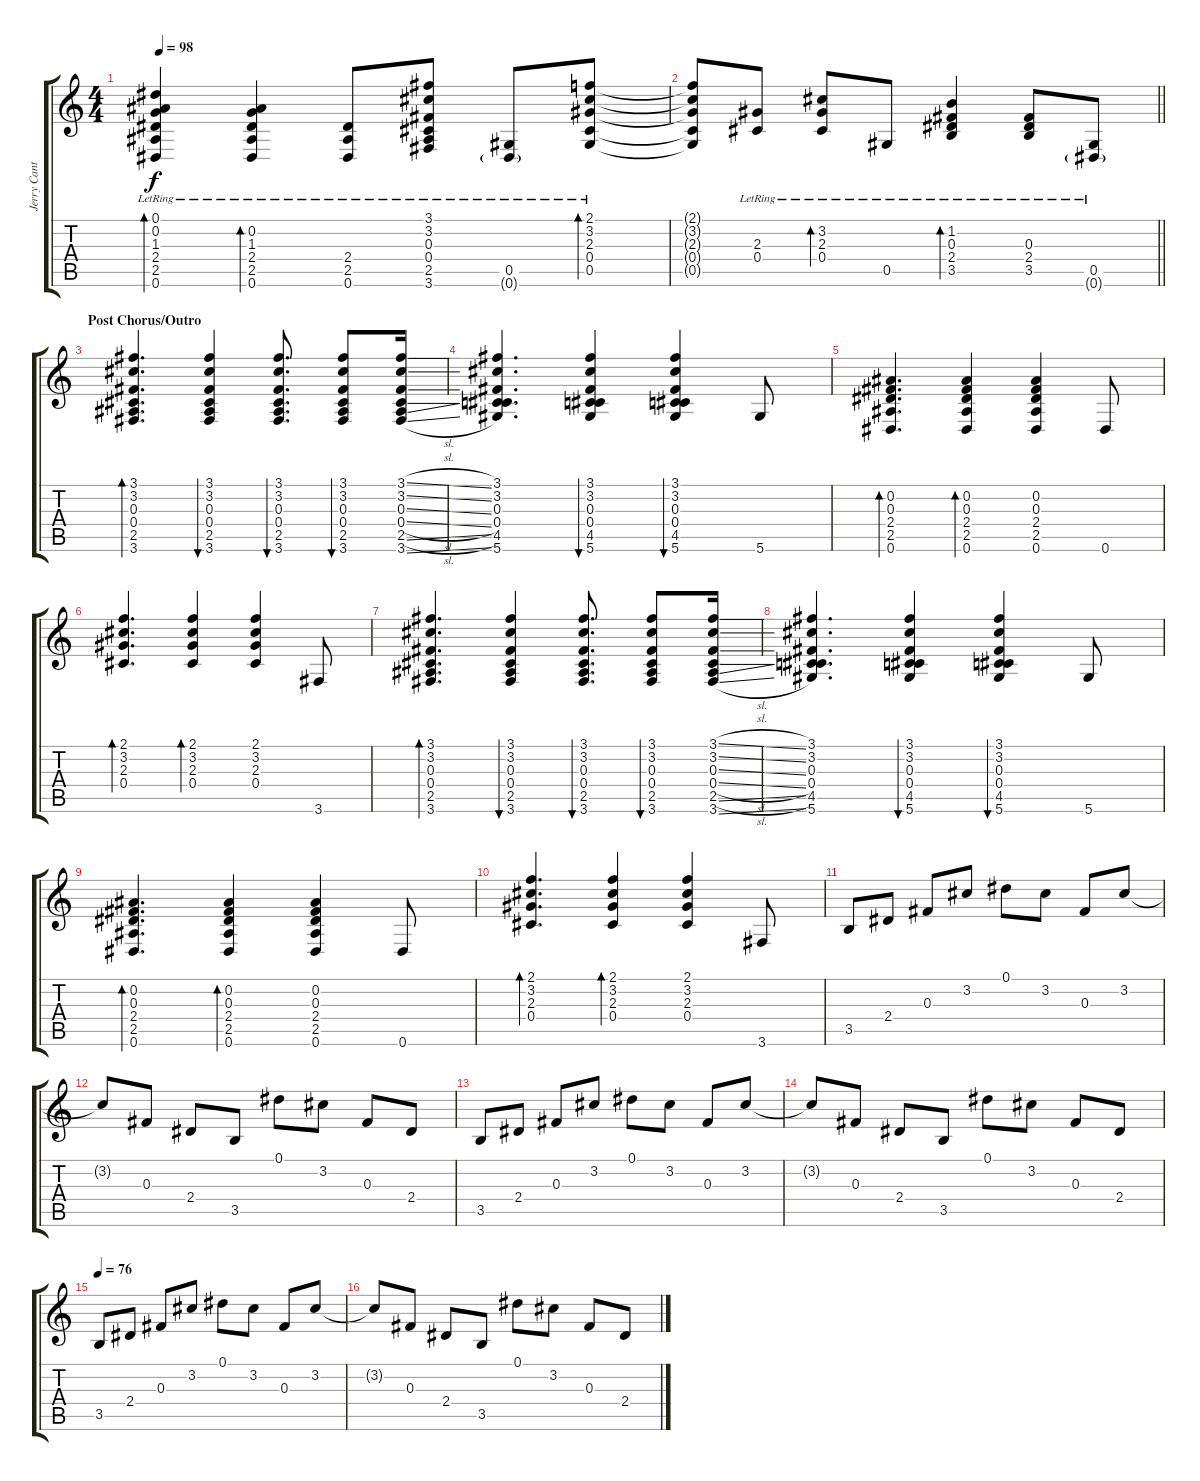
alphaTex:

\track ("Jerry Cantrell Guitar" "Jerry Cant") {instrument acousticguitarsteel}
\staff {score tabs}
\tuning (Eb4 Bb3 Gb3 Db3 Ab2 Eb2) {hide}
\ts (4 4)
\tempo 98
\clef g2
\ks c
(0.1 0.2 1.3 2.4 2.5{lr} 0.6{lr}).4{bd 60 dy f} (0.2{lr} 1.3{lr} 2.4{lr} 2.5{lr} 0.6{lr}).4{bd 120} (2.4{lr} 2.5{lr} 0.6{lr}).8 (3.1{lr} 3.2{lr} 0.3{lr} 0.4{lr} 2.5{lr} 3.6{lr}).8 (0.5{lr} 0.6{g lr}).8 (2.1{lr} 3.2{lr} 2.3{lr} 0.4{lr} 0.5{lr}).8{bd 120} |
\barLineRight lightlight
(2.1{t} 3.2{t} 2.3{t} 0.4{t} 0.5{t}).8 (2.3{lr} 0.4{lr}).8 (3.2{lr} 2.3{lr} 0.4{lr}).8{bd 120} 0.5{lr}.8 (1.2{lr} 0.3{lr} 2.4{lr} 3.5{lr}).4{bd 120} (0.3{lr} 2.4{lr} 3.5{lr}).8 (0.5{lr} 0.6{g lr}).8 |
\section ("" "Post Chorus/Outro")
(3.1 3.2 0.3 0.4 2.5 3.6).4{d bd 60} (3.1 3.2 0.3 0.4 2.5 3.6).4{bu 60} (3.1 3.2 0.3 0.4 2.5 3.6).8{d bu 60} (3.1 3.2 0.3 0.4 2.5 3.6).8{bu 60} (3.1{sl} 3.2{sl} 0.3{sl} 0.4{sl} 2.5{sl} 3.6{sl}).16 |
(3.1 3.2 0.3 0.4 4.5 5.6).4{d} (3.1 3.2 0.3 0.4 4.5 5.6).4{bu 60} (3.1 3.2 0.3 0.4 4.5 5.6).4{bu 60} 5.6.8 |
(0.2 0.3 2.4 2.5 0.6).4{d bd 60} (0.2 0.3 2.4 2.5 0.6).4{bd 60} (0.2 0.3 2.4 2.5 0.6).4 0.6.8 |
(2.1 3.2 2.3 0.4).4{d bd 60} (2.1 3.2 2.3 0.4).4{bd 60} (2.1 3.2 2.3 0.4).4 3.6.8 |
(3.1 3.2 0.3 0.4 2.5 3.6).4{d bd 60} (3.1 3.2 0.3 0.4 2.5 3.6).4{bu 60} (3.1 3.2 0.3 0.4 2.5 3.6).8{d bu 60} (3.1 3.2 0.3 0.4 2.5 3.6).8{bu 60} (3.1{sl} 3.2{sl} 0.3{sl} 0.4{sl} 2.5{sl} 3.6{sl}).16 |
(3.1 3.2 0.3 0.4 4.5 5.6).4{d} (3.1 3.2 0.3 0.4 4.5 5.6).4{bu 60} (3.1 3.2 0.3 0.4 4.5 5.6).4{bu 60} 5.6.8 |
(0.2 0.3 2.4 2.5 0.6).4{d bd 60} (0.2 0.3 2.4 2.5 0.6).4{bd 60} (0.2 0.3 2.4 2.5 0.6).4 0.6.8 |
(2.1 3.2 2.3 0.4).4{d bd 60} (2.1 3.2 2.3 0.4).4{bd 60} (2.1 3.2 2.3 0.4).4 3.6.8 |
3.5.8 2.4.8 0.3.8 3.2.8 0.1.8 3.2.8 0.3.8 3.2.8 |
3.2{t}.8 0.3.8 2.4.8 3.5.8 0.1.8 3.2.8 0.3.8 2.4.8 |
3.5.8 2.4.8 0.3.8 3.2.8 0.1.8 3.2.8 0.3.8 3.2.8 |
3.2{t}.8 0.3.8 2.4.8 3.5.8 0.1.8 3.2.8 0.3.8 2.4.8 |
\tempo 86
\tempo 76
3.5.8 2.4.8 0.3.8 3.2.8 0.1.8 3.2.8 0.3.8 3.2.8 |
3.2{t}.8 0.3.8 2.4.8 3.5.8 0.1.8 3.2.8 0.3.8 2.4.8
